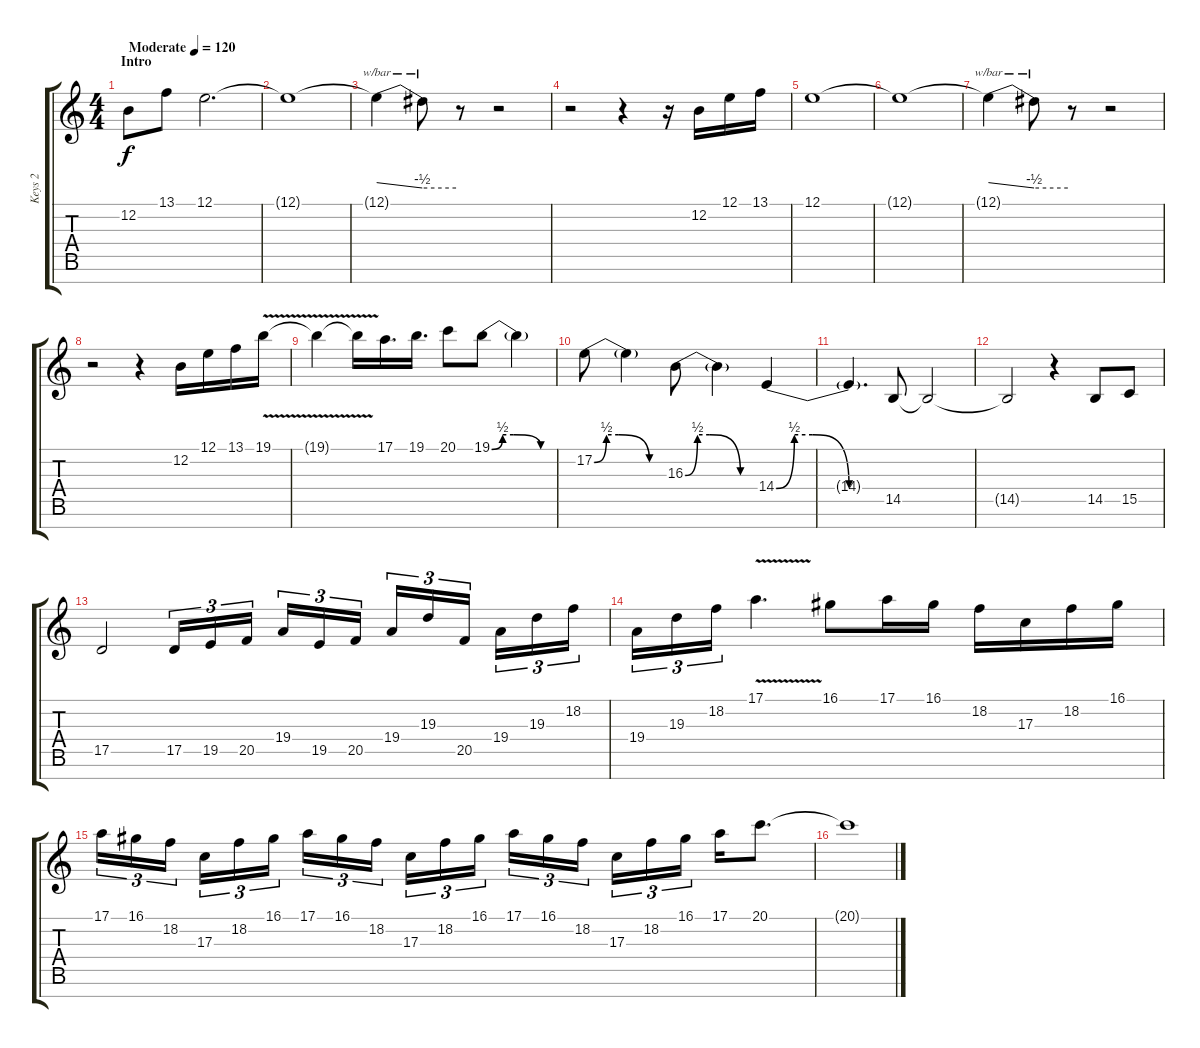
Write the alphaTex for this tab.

\track ("Keys 2" "Keys 2") {instrument lead1square}
\staff {score tabs}
\tuning (E4 B3 G3 D3 A2 E2 B1) {hide}
\ts (4 4)
\section ("" "Intro")
\tempo (120 "Moderate")
\clef g2
\ks c
12.2.8{dy f instrument lead1square} 13.1.8 12.1.2{d} |
12.1{t}.1 |
12.1{t}.4{tbe (dive default 0 0 60 -2)} 12.1{t}.8{tbe (hold default 0 -2 60 -2)} r.8 r.2 |
r.2 r.4 r.16 12.2.16 12.1.16 13.1.16 |
12.1.1 |
12.1{t}.1 |
12.1{t}.4{tbe (dive default 0 0 60 -2)} 12.1{t}.8{tbe (hold default 0 -2 60 -2)} r.8 r.2 |
r.2 r.4 12.2.16 12.1.16 13.1.16 19.1{v}.16 |
19.1{v t}.4 19.1{t}.16 17.1.16{d} 19.1.16{d} 20.1.8 19.1{be (custom 0 0 10 2 20 2 45 0 60 0)}.8 19.1{t}.4 |
17.2{be (custom 0 0 10 2 20 2 45 0 60 0)}.8 17.2{t}.4 16.3{be (custom 0 0 10 2 20 2 45 0 60 0)}.8 16.3{t}.4 14.4{be (custom 0 0 10 2 20 2 40 0 60 0)}.4 |
14.4{t}.4{d} 14.5.8 14.5{t}.2 |
14.5{t}.2 r.4 14.5.8 15.5.8 |
17.5.2 17.5.16{tu (3 2)} 19.5.16{tu (3 2)} 20.5.16{tu (3 2)} 19.4.16{tu (3 2)} 19.5.16{tu (3 2)} 20.5.16{tu (3 2)} 19.4.16{tu (3 2)} 19.3.16{tu (3 2)} 20.5.16{tu (3 2)} 19.4.16{tu (3 2)} 19.3.16{tu (3 2)} 18.2.16{tu (3 2)} |
19.4.16{tu (3 2)} 19.3.16{tu (3 2)} 18.2.16{tu (3 2)} 17.1{v}.4{d} 16.1.8 17.1.16 16.1.16 18.2.16 17.3.16 18.2.16 16.1.16 |
17.1.16{tu (3 2)} 16.1.16{tu (3 2)} 18.2.16{tu (3 2)} 17.3.16{tu (3 2)} 18.2.16{tu (3 2)} 16.1.16{tu (3 2)} 17.1.16{tu (3 2)} 16.1.16{tu (3 2)} 18.2.16{tu (3 2)} 17.3.16{tu (3 2)} 18.2.16{tu (3 2)} 16.1.16{tu (3 2)} 17.1.16{tu (3 2)} 16.1.16{tu (3 2)} 18.2.16{tu (3 2)} 17.3.16{tu (3 2)} 18.2.16{tu (3 2)} 16.1.16{tu (3 2)} 17.1.16 20.1.8{d} |
20.1{t}.1
